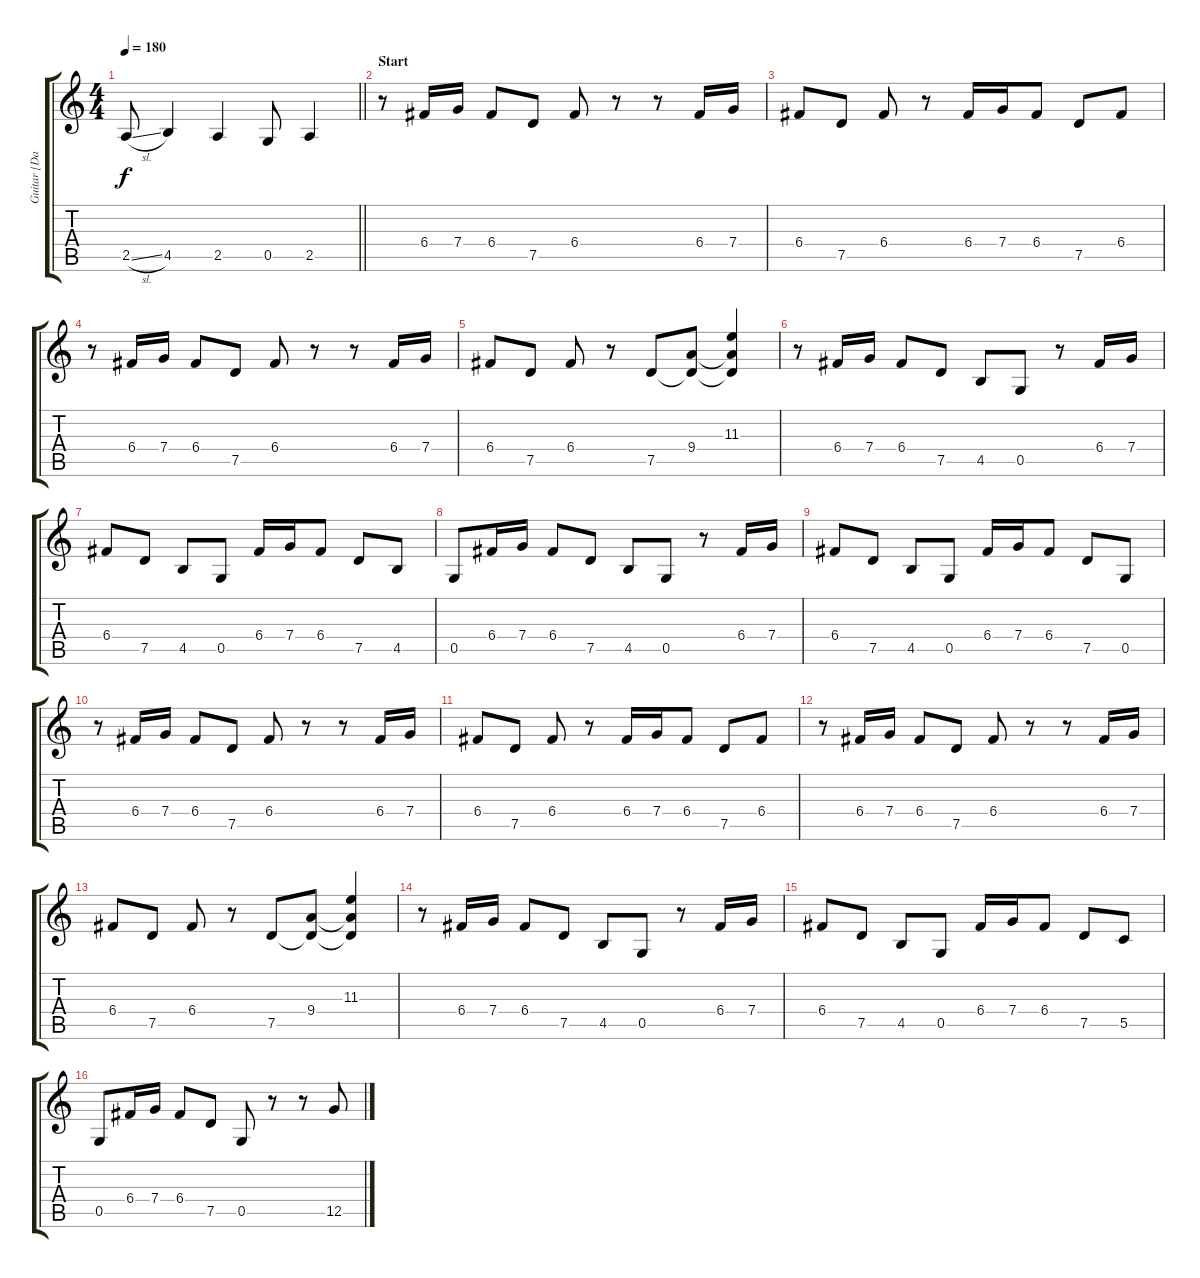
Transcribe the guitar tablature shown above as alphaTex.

\track ("Guitar [Dallas Green]" "Guitar [Da") {instrument overdrivenguitar}
\staff {score tabs}
\tuning (D4 A3 F3 C3 G2 C2) {hide}
\ts (4 4)
\tempo 180
\clef g2
\barLineRight lightlight
\ks c
2.5{sl}.8{dy f instrument overdrivenguitar} 4.5.4 2.5.4 0.5.8 2.5.4 |
\section ("" "Start")
r.8 6.4.16 7.4.16 6.4.8 7.5.8 6.4.8 r.8 r.8 6.4.16 7.4.16 |
6.4.8 7.5.8 6.4.8 r.8 6.4.16 7.4.16 6.4.8 7.5.8 6.4.8 |
r.8 6.4.16 7.4.16 6.4.8 7.5.8 6.4.8 r.8 r.8 6.4.16 7.4.16 |
6.4.8 7.5.8 6.4.8 r.8 7.5.8 (9.4 7.5{t}).8 (11.3 9.4{t} 7.5{t}).4 |
r.8 6.4.16 7.4.16 6.4.8 7.5.8 4.5.8 0.5.8 r.8 6.4.16 7.4.16 |
6.4.8 7.5.8 4.5.8 0.5.8 6.4.16 7.4.16 6.4.8 7.5.8 4.5.8 |
0.5.8 6.4.16 7.4.16 6.4.8 7.5.8 4.5.8 0.5.8 r.8 6.4.16 7.4.16 |
6.4.8 7.5.8 4.5.8 0.5.8 6.4.16 7.4.16 6.4.8 7.5.8 0.5.8 |
r.8 6.4.16 7.4.16 6.4.8 7.5.8 6.4.8 r.8 r.8 6.4.16 7.4.16 |
6.4.8 7.5.8 6.4.8 r.8 6.4.16 7.4.16 6.4.8 7.5.8 6.4.8 |
r.8 6.4.16 7.4.16 6.4.8 7.5.8 6.4.8 r.8 r.8 6.4.16 7.4.16 |
6.4.8 7.5.8 6.4.8 r.8 7.5.8 (9.4 7.5{t}).8 (11.3 9.4{t} 7.5{t}).4 |
r.8 6.4.16 7.4.16 6.4.8 7.5.8 4.5.8 0.5.8 r.8 6.4.16 7.4.16 |
6.4.8 7.5.8 4.5.8 0.5.8 6.4.16 7.4.16 6.4.8 7.5.8 5.5.8 |
0.5.8 6.4.16 7.4.16 6.4.8 7.5.8 0.5.8 r.8 r.8 12.5.8
